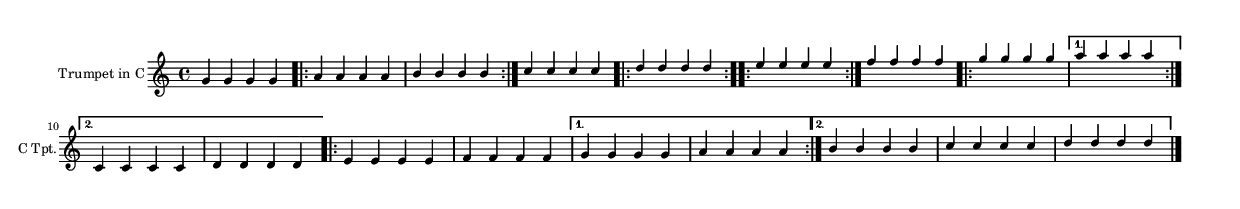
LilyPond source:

\version "2.10.5"
\header {
	title = ""
	composer = ""
	Arranger = ""
}

#(set-global-staff-size 12)

\score { << 
	\set Score.skipBars = ##t
		\new Staff { 
			%{ System staff %}
			\override Staff.VerticalAxisGroup #'remove-empty = ##t
			\override Score.VerticalAxisGroup #'remove-first = ##t
			{
				\time 4/4 \key c \major <<
\new Voice { \voiceOne

%{FIXME:ignored systext:\$PARTNAME\ %}
 
%{FIXME:ignored systext:\$HEADERPARTNAME\ %}
 R1*4/4*1 \repeat volta 2 { R1*4/4*2 |%{3%} }
 R1*4/4*1 \repeat volta 2 { R1*4/4*1 |%{5%} }
 \repeat volta 2 { R1*4/4*1 |%{6%} }
 R1*4/4*1 \repeat volta 2 { R1*4/4*1 } \alternative { { R1*4/4*1 |%{9%} }
 { R1*4/4*2 }}\repeat volta 2 { R1*4/4*2 } \alternative { { R1*4/4*2 |%{15%} }
 { R1*4/4*3 }}\bar "|." }
>>

			}
		}
		\new Staff { 
			\set Staff.instrumentName = "Trumpet in C" \set Staff.shortInstrumentName ="C Tpt."
			{
				\clef treble \key c \major <<
\new Voice { \voiceOne
g'4  g'4  g'4  g'4  |%{1%} 
a'4  a'4  a'4  a'4  |%{2%} 
b'4  b'4  b'4  b'4  |%{3%} 
c''4  c''4  c''4  c''4  |%{4%} 
d''4  d''4  d''4  d''4  |%{5%} 
e''4  e''4  e''4  e''4  |%{6%} 
f''4  f''4  f''4  f''4  |%{7%} 
g''4  g''4  g''4  g''4  |%{8%} 
a''4  a''4  a''4  a''4  |%{9%} 
c'4  c'4  c'4  c'4  |%{10%} 
d'4  d'4  d'4  d'4  |%{11%} 
e'4  e'4  e'4  e'4  |%{12%} 
f'4  f'4  f'4  f'4  |%{13%} 
g'4  g'4  g'4  g'4  |%{14%} 
a'4  a'4  a'4  a'4  |%{15%} 
b'4  b'4  b'4  b'4  |%{16%} 
c''4  c''4  c''4  c''4  |%{17%} 
d''4  d''4  d''4  d''4  |%{18%} 
}
>>

			}
		}
>> }
